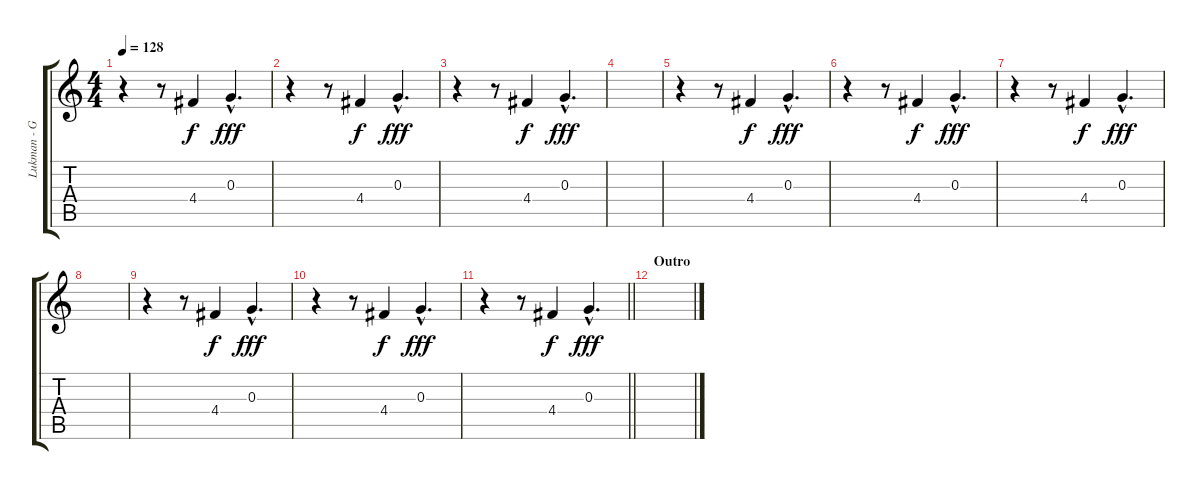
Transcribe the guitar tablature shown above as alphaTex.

\track ("Lukman - Guitar 2" "Lukman - G") {instrument overdrivenguitar}
\staff {score tabs}
\tuning (E4 B3 G3 D3 A2 E2) {hide}
\ts (4 4)
\tempo 128
\clef g2
\ks c
r.4{dy fff} r.8 4.4.4{dy f} 0.3{hac}.4{d dy fff} |
r.4 r.8 4.4.4{dy f} 0.3{hac}.4{d dy fff} |
r.4 r.8 4.4.4{dy f} 0.3{hac}.4{d dy fff} |
|
r.4 r.8 4.4.4{dy f} 0.3{hac}.4{d dy fff} |
r.4 r.8 4.4.4{dy f} 0.3{hac}.4{d dy fff} |
r.4 r.8 4.4.4{dy f} 0.3{hac}.4{d dy fff} |
|
r.4 r.8 4.4.4{dy f} 0.3{hac}.4{d dy fff} |
r.4 r.8 4.4.4{dy f} 0.3{hac}.4{d dy fff} |
\barLineRight lightlight
r.4 r.8 4.4.4{dy f} 0.3{hac}.4{d dy fff} |
\section ("" "Outro")
